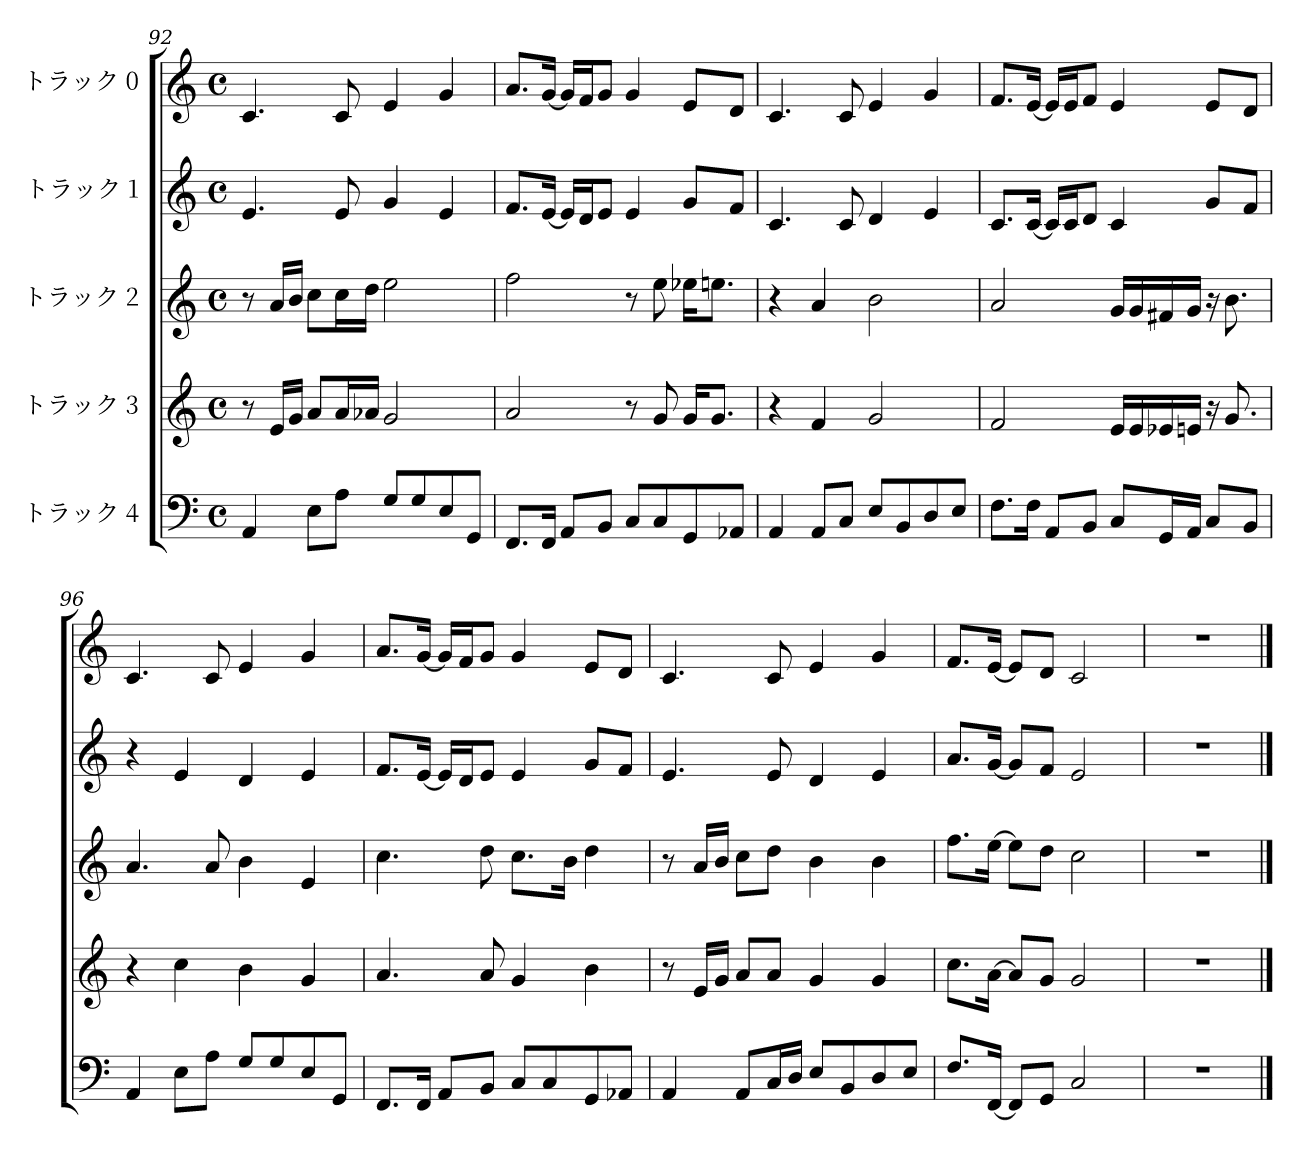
**kern	**kern	**kern	**kern	**kern
*part5	*part4	*part3	*part2	*part1
*staff5	*staff4	*staff3	*staff2	*staff1
*I"トラック 4	*I"トラック 3	*I"トラック 2	*I"トラック 1	*I"トラック 0
!!LO:LB:g=z
*clefF4	*clefG2	*clefG2	*clefG2	*clefG2
*k[]	*k[]	*k[]	*k[]	*k[]
*C:	*C:	*C:	*C:	*C:
*M4/4	*M4/4	*M4/4	*M4/4	*M4/4
*met(c)	*met(c)	*met(c)	*met(c)	*met(c)
=92	=92	=92	=92	=92
4AA/	8r	8r	4.e/	4.c/
.	16e/LL	16a/LL	.	.
.	16g/JJ	16b/JJ	.	.
8E\L	8a/L	8cc\L	.	.
8A\J	16a/L	16cc\L	8e/	8c/
.	16a-X/JJ	16dd\JJ	.	.
8G/L	2g/	2ee\	4g/	4e/
8G/	.	.	.	.
8E/	.	.	4e/	4g/
8GG/J	.	.	.	.
=93	=93	=93	=93	=93
8.FF/L	2a/	2ff\	8.f/L	8.a/L
16FF/Jk	.	.	[16e/Jk	[16g/Jk
8AA/L	.	.	16e/LL]	16g/LL]
.	.	.	16d/J	16f/J
8BB/J	.	.	8e/J	8g/J
8C/L	8r	8r	4e/	4g/
8C/	8g/	8ee\	.	.
8GG/	16g/KL	16ee-X\KL	8g/L	8e/L
.	8.g/J	8.een\J	.	.
8AA-X/J	.	.	8f/J	8d/J
=94	=94	=94	=94	=94
4AA/	4r	4r	4.c/	4.c/
8AA/L	4f/	4a/	.	.
8C/J	.	.	8c/	8c/
8E/L	2g/	2b\	4d/	4e/
8BB/	.	.	.	.
8D/	.	.	4e/	4g/
8E/J	.	.	.	.
!!LO:PB:g=z
=95	=95	=95	=95	=95
8.F\L	2f/	2a/	8.c/L	8.f/L
16F\Jk	.	.	[16c/Jk	[16e/Jk
8AA/L	.	.	16c/LL]	16e/LL]
.	.	.	16c/J	16e/J
8BB/J	.	.	8d/J	8f/J
8C/L	16e/LL	16g/LL	4c/	4e/
.	16e/	16g/	.	.
16GG/L	16e-X/	16f#X/	.	.
16AA/JJ	16en/JJ	16g/JJ	.	.
8C/L	16r	16r	8g/L	8e/L
.	8.g/	8.b\	.	.
8BB/J	.	.	8f/J	8d/J
=96	=96	=96	=96	=96
4AA/	4r	4.a/	4r	4.c/
8E\L	4cc\	.	4e/	.
8A\J	.	8a/	.	8c/
8G/L	4b\	4b\	4d/	4e/
8G/	.	.	.	.
8E/	4g/	4e/	4e/	4g/
8GG/J	.	.	.	.
=97	=97	=97	=97	=97
8.FF/L	4.a/	4.cc\	8.f/L	8.a/L
16FF/Jk	.	.	[16e/Jk	[16g/Jk
8AA/L	.	.	16e/LL]	16g/LL]
.	.	.	16d/J	16f/J
8BB/J	8a/	8dd\	8e/J	8g/J
8C/L	4g/	8.cc\L	4e/	4g/
8C/	.	.	.	.
.	.	16b\Jk	.	.
8GG/	4b\	4dd\	8g/L	8e/L
8AA-X/J	.	.	8f/J	8d/J
!!LO:LB:g=z
=98	=98	=98	=98	=98
4AA/	8r	8r	4.e/	4.c/
.	16e/LL	16a/LL	.	.
.	16g/JJ	16b/JJ	.	.
8AA/L	8a/L	8cc\L	.	.
16C/L	8a/J	8dd\J	8e/	8c/
16D/JJ	.	.	.	.
8E/L	4g/	4b\	4d/	4e/
8BB/	.	.	.	.
8D/	4g/	4b\	4e/	4g/
8E/J	.	.	.	.
=99	=99	=99	=99	=99
8.F/L	8.cc\L	8.ff\L	8.a/L	8.f/L
[16FF/Jk	[16a\Jk	[16ee\Jk	[16g/Jk	[16e/Jk
8FF/L]	8a/L]	8ee\L]	8g/L]	8e/L]
8GG/J	8g/J	8dd\J	8f/J	8d/J
2C/	2g/	2cc\	2e/	2c/
=100	=100	=100	=100	=100
1r	1r	1r	1r	1r
==	==	==	==	==
*-	*-	*-	*-	*-
